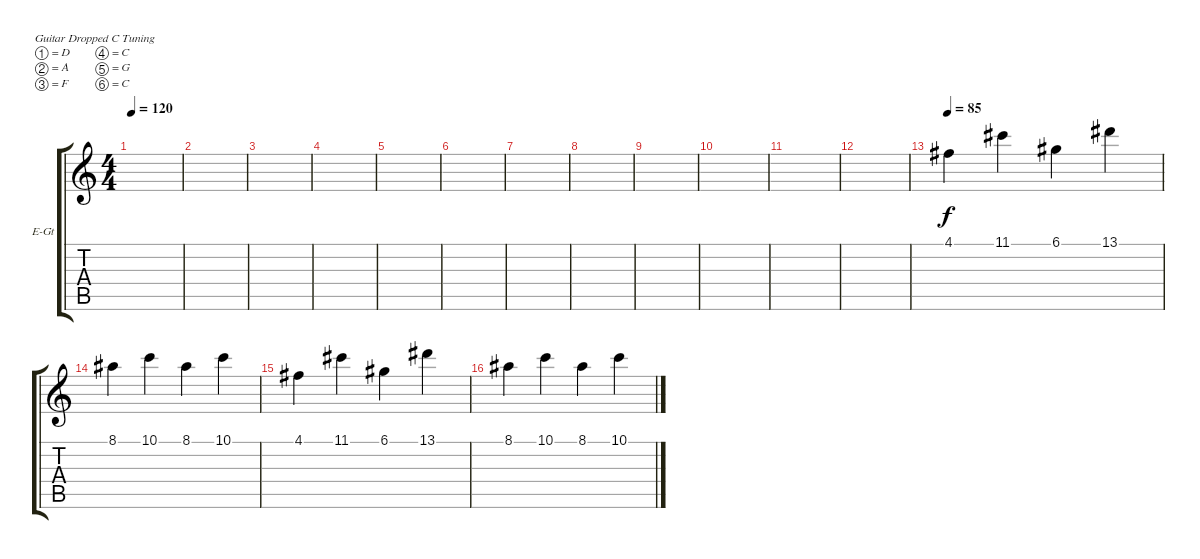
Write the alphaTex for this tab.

\defaultSystemsLayout 4
\bracketExtendMode groupsimilarinstruments
\firstSystemTrackNameOrientation horizontal
\otherSystemsTrackNameOrientation horizontal
\track ("Electric Guitar" "E-Gt") {instrument distortionguitar}
\staff {score tabs}
\tuning (D4 A3 F3 C3 G2 C2)
\ts (4 4)
\tempo 120
\clef g2
\ks c
|
|
|
|
|
|
|
|
|
|
|
|
\tempo 85
4.1.4 11.1.4 6.1.4 13.1.4 |
8.1.4 10.1.4 8.1.4 10.1.4 |
4.1.4 11.1.4 6.1.4 13.1.4 |
8.1.4 10.1.4 8.1.4 10.1.4
